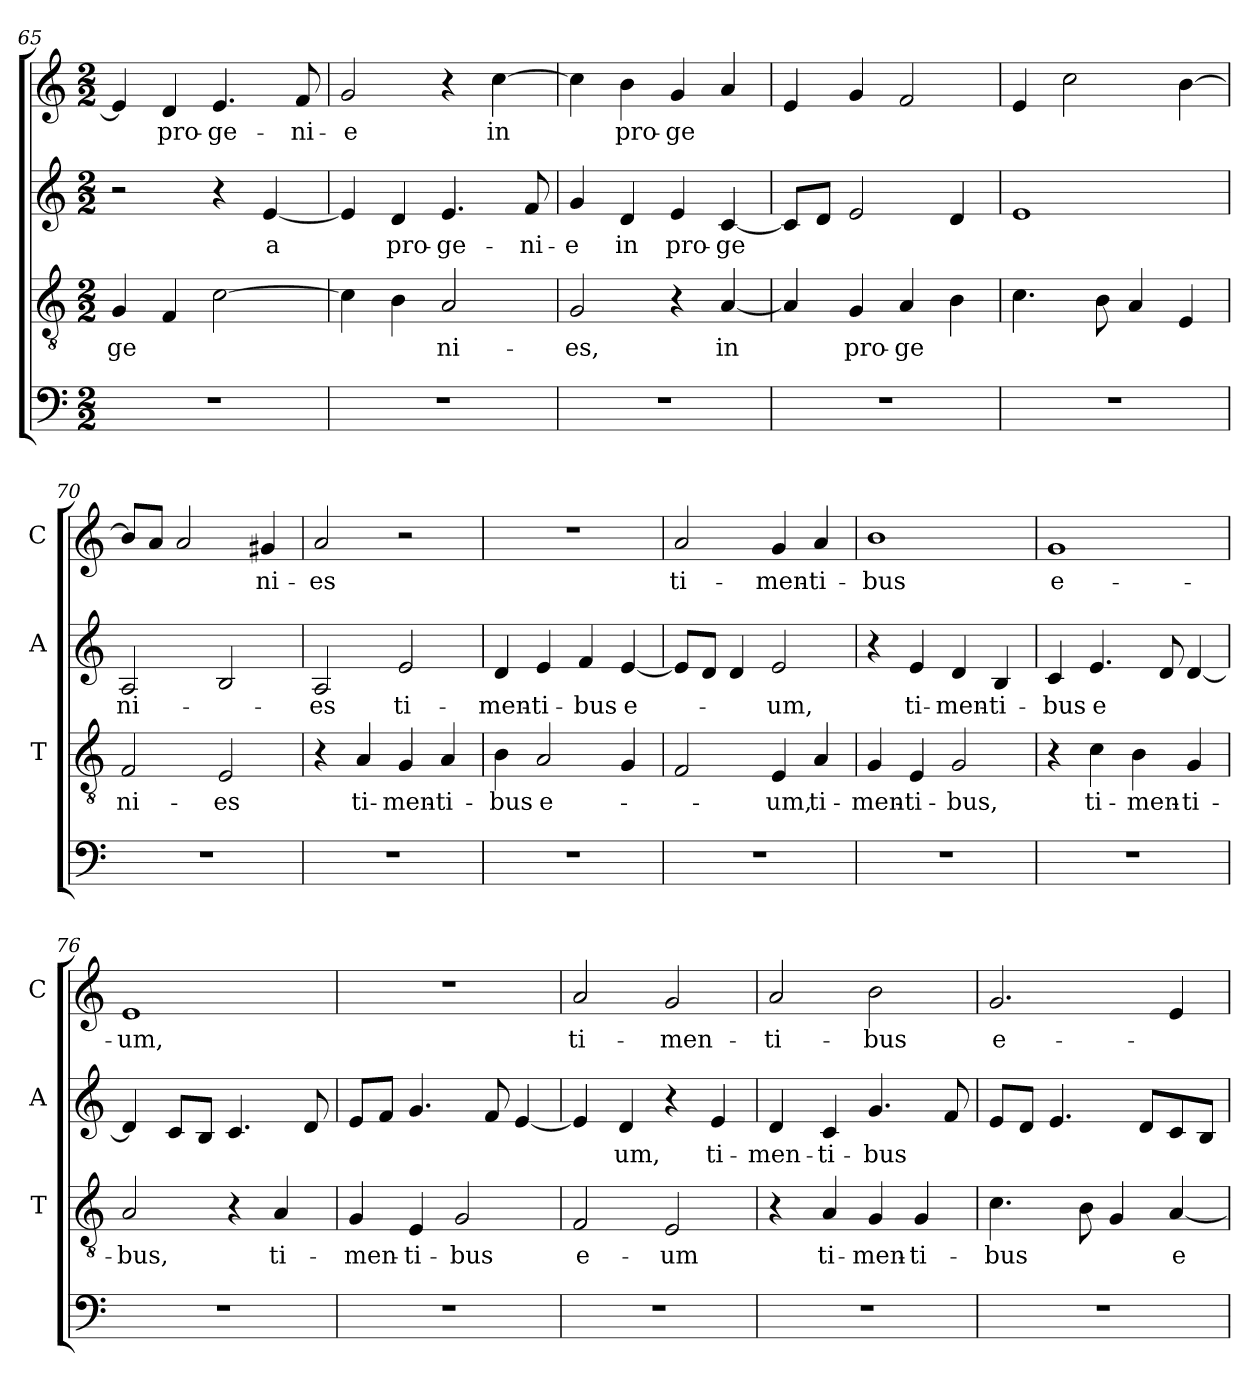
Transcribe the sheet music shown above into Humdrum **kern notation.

**kern	**kern	**text	**kern	**text	**kern	**text
*part4	*part3	*part3	*part2	*part2	*part1	*part1
*staff4	*staff3	*staff3	*staff2	*staff2	*staff1	*staff1
*	*I'T	*	*I'A	*	*I'C	*
*clefF4	*clefGv2	*	*clefG2	*	*clefG2	*
*k[]	*k[]	*	*k[]	*	*k[]	*
*C:	*C:	*	*C:	*	*C:	*
*M2/2	*M2/2	*	*M2/2	*	*M2/2	*
=65	=65	=65	=65	=65	=65	=65
!	!	!LO:LY:b	!	!	!	!
1r	4G/	-ge	2r	.	4e/]	.
!	!	!	!	!	!	!LO:LY:b
.	4F/	.	.	.	4d/	pro-
!	!	!	!	!	!	!LO:LY:b
.	[2c\	.	4r	.	4.e/	-ge-
!	!	!	!	!LO:LY:b	!	!
.	.	.	[4e/	a	.	.
!	!	!	!	!	!	!LO:LY:b
.	.	.	.	.	8f/	-ni-
=66	=66	=66	=66	=66	=66	=66
!	!	!	!	!	!	!LO:LY:b
1r	4c\]	.	4e/]	.	2g/	-e
!	!	!	!	!LO:LY:b	!	!
.	4B\	.	4d/	pro-	.	.
!	!	!LO:LY:b	!	!LO:LY:b	!	!
.	2A/	ni-	4.e/	-ge-	4r	.
!	!	!	!	!	!	!LO:LY:b
.	.	.	.	.	[4cc\	in
!	!	!	!	!LO:LY:b	!	!
.	.	.	8f/	-ni-	.	.
!!LO:LB:g=z
=67	=67	=67	=67	=67	=67	=67
!	!	!LO:LY:b	!	!LO:LY:b	!	!
1r	2G/	-­es,	4g/	-­e	4cc\]	.
!	!	!	!	!LO:LY:b	!	!LO:LY:b
.	.	.	4d/	in	4b\	pro-
!	!	!	!	!LO:LY:b	!	!LO:LY:b
.	4r	.	4e/	pro-	4g/	-ge
!	!	!LO:LY:b	!	!LO:LY:b	!	!
.	[4A/	in	[4c/	-ge	4a/	.
=68	=68	=68	=68	=68	=68	=68
1r	4A/]	.	8c/L]	.	4e/	.
.	.	.	8d/J	.	.	.
!	!	!LO:LY:b	!	!	!	!
.	4G/	pro-	2e/	.	4g/	.
!	!	!LO:LY:b	!	!	!	!
.	4A/	-ge	.	.	2f/	.
.	4B\	.	4d/	.	.	.
=69	=69	=69	=69	=69	=69	=69
1r	4.c\	.	1e	.	4e/	.
.	.	.	.	.	2cc\	.
.	8B\	.	.	.	.	.
.	4A/	.	.	.	.	.
.	4E/	.	.	.	[4b\	.
=70	=70	=70	=70	=70	=70	=70
!	!	!LO:LY:b	!	!LO:LY:b	!	!
1r	2F/	ni-	2A/	ni-	8b/L]	.
.	.	.	.	.	8a/J	.
.	.	.	.	.	2a/	.
!	!	!LO:LY:b	!	!	!	!
.	2E/	-es	2B/	.	.	.
!	!	!	!	!	!	!LO:LY:b
.	.	.	.	.	4g#/	ni-
=71	=71	=71	=71	=71	=71	=71
!	!	!	!	!LO:LY:b	!	!LO:LY:b
1r	4r	.	2A/	-es	2a/	-es
!	!	!LO:LY:b	!	!	!	!
.	4A/	ti-	.	.	.	.
!	!	!LO:LY:b	!	!LO:LY:b	!	!
.	4G/	-men-	2e/	ti-	2r	.
!	!	!LO:LY:b	!	!	!	!
.	4A/	-ti-	.	.	.	.
=72	=72	=72	=72	=72	=72	=72
!	!	!LO:LY:b	!	!LO:LY:b	!	!
1r	4B\	-bus	4d/	-men-	1r	.
!	!	!LO:LY:b	!	!LO:LY:b	!	!
.	2A/	e-	4e/	-ti-	.	.
!	!	!	!	!LO:LY:b	!	!
.	.	.	4f/	-bus	.	.
!	!	!	!	!LO:LY:b	!	!
.	4G/	.	[4e/	e-	.	.
!!LO:PB:g=z
=73	=73	=73	=73	=73	=73	=73
!	!	!	!	!	!	!LO:LY:b
1r	2F/	.	8e/L]	.	2a/	ti-
.	.	.	8d/J	.	.	.
.	.	.	4d/	.	.	.
!	!	!LO:LY:b	!	!LO:LY:b	!	!LO:LY:b
.	4E/	-um,	2e/	-um,	4g/	-men-
!	!	!LO:LY:b	!	!	!	!LO:LY:b
.	4A/	ti-	.	.	4a/	-ti-
=74	=74	=74	=74	=74	=74	=74
!	!	!LO:LY:b	!	!	!	!LO:LY:b
1r	4G/	-men-	4r	.	1b	-bus
!	!	!LO:LY:b	!	!LO:LY:b	!	!
.	4E/	-ti-	4e/	ti-	.	.
!	!	!LO:LY:b	!	!LO:LY:b	!	!
.	2G/	-bus,	4d/	-men-	.	.
!	!	!	!	!LO:LY:b	!	!
.	.	.	4B/	-ti-	.	.
=75	=75	=75	=75	=75	=75	=75
!	!	!	!	!LO:LY:b	!	!LO:LY:b
1r	4r	.	4c/	-bus	1g	e-
!	!	!LO:LY:b	!	!LO:LY:b	!	!
.	4c\	ti-	4.e/	e	.	.
!	!	!LO:LY:b	!	!	!	!
.	4B\	-men-	.	.	.	.
.	.	.	8d/	.	.	.
!	!	!LO:LY:b	!	!	!	!
.	4G/	-ti-	[4d/	.	.	.
=76	=76	=76	=76	=76	=76	=76
!	!	!LO:LY:b	!	!	!	!LO:LY:b
1r	2A/	-bus,	4d/]	.	1e	-um,
.	.	.	8c/L	.	.	.
.	.	.	8B/J	.	.	.
.	4r	.	4.c/	.	.	.
!	!	!LO:LY:b	!	!	!	!
.	4A/	ti-	.	.	.	.
.	.	.	8d/	.	.	.
=77	=77	=77	=77	=77	=77	=77
!	!	!LO:LY:b	!	!	!	!
1r	4G/	-men-	8e/L	.	1r	.
.	.	.	8f/J	.	.	.
!	!	!LO:LY:b	!	!	!	!
.	4E/	-ti-	4.g/	.	.	.
!	!	!LO:LY:b	!	!	!	!
.	2G/	-bus	.	.	.	.
.	.	.	8f/	.	.	.
.	.	.	[4e/	.	.	.
=78	=78	=78	=78	=78	=78	=78
!	!	!LO:LY:b	!	!	!	!LO:LY:b
1r	2F/	e-	4e/]	.	2a/	ti-
!	!	!	!	!LO:LY:b	!	!
.	.	.	4d/	um,	.	.
!	!	!LO:LY:b	!	!	!	!LO:LY:b
.	2E/	-um	4r	.	2g/	-men-
!	!	!	!	!LO:LY:b	!	!
.	.	.	4e/	ti-	.	.
!!LO:LB:g=z
=79	=79	=79	=79	=79	=79	=79
!	!	!	!	!LO:LY:b	!	!LO:LY:b
1r	4r	.	4d/	-­men-	2a/	-­ti-
!	!	!LO:LY:b	!	!LO:LY:b	!	!
.	4A/	ti-	4c/	-ti-	.	.
!	!	!LO:LY:b	!	!LO:LY:b	!	!LO:LY:b
.	4G/	-men-	4.g/	-bus	2b\	-bus
!	!	!LO:LY:b	!	!	!	!
.	4G/	-ti-	.	.	.	.
.	.	.	8f/	.	.	.
=80	=80	=80	=80	=80	=80	=80
!	!	!LO:LY:b	!	!	!	!LO:LY:b
1r	4.c\	-bus	8e/L	.	2.g/	e-
.	.	.	8d/J	.	.	.
.	.	.	4.e/	.	.	.
.	8B\	.	.	.	.	.
.	4G/	.	.	.	.	.
.	.	.	8d/L	.	.	.
!	!	!LO:LY:b	!	!	!	!
.	[4A/	e	8c/	.	4e/	.
.	.	.	8B/J	.	.	.
=	=	=	=	=	=	=
*-	*-	*-	*-	*-	*-	*-
